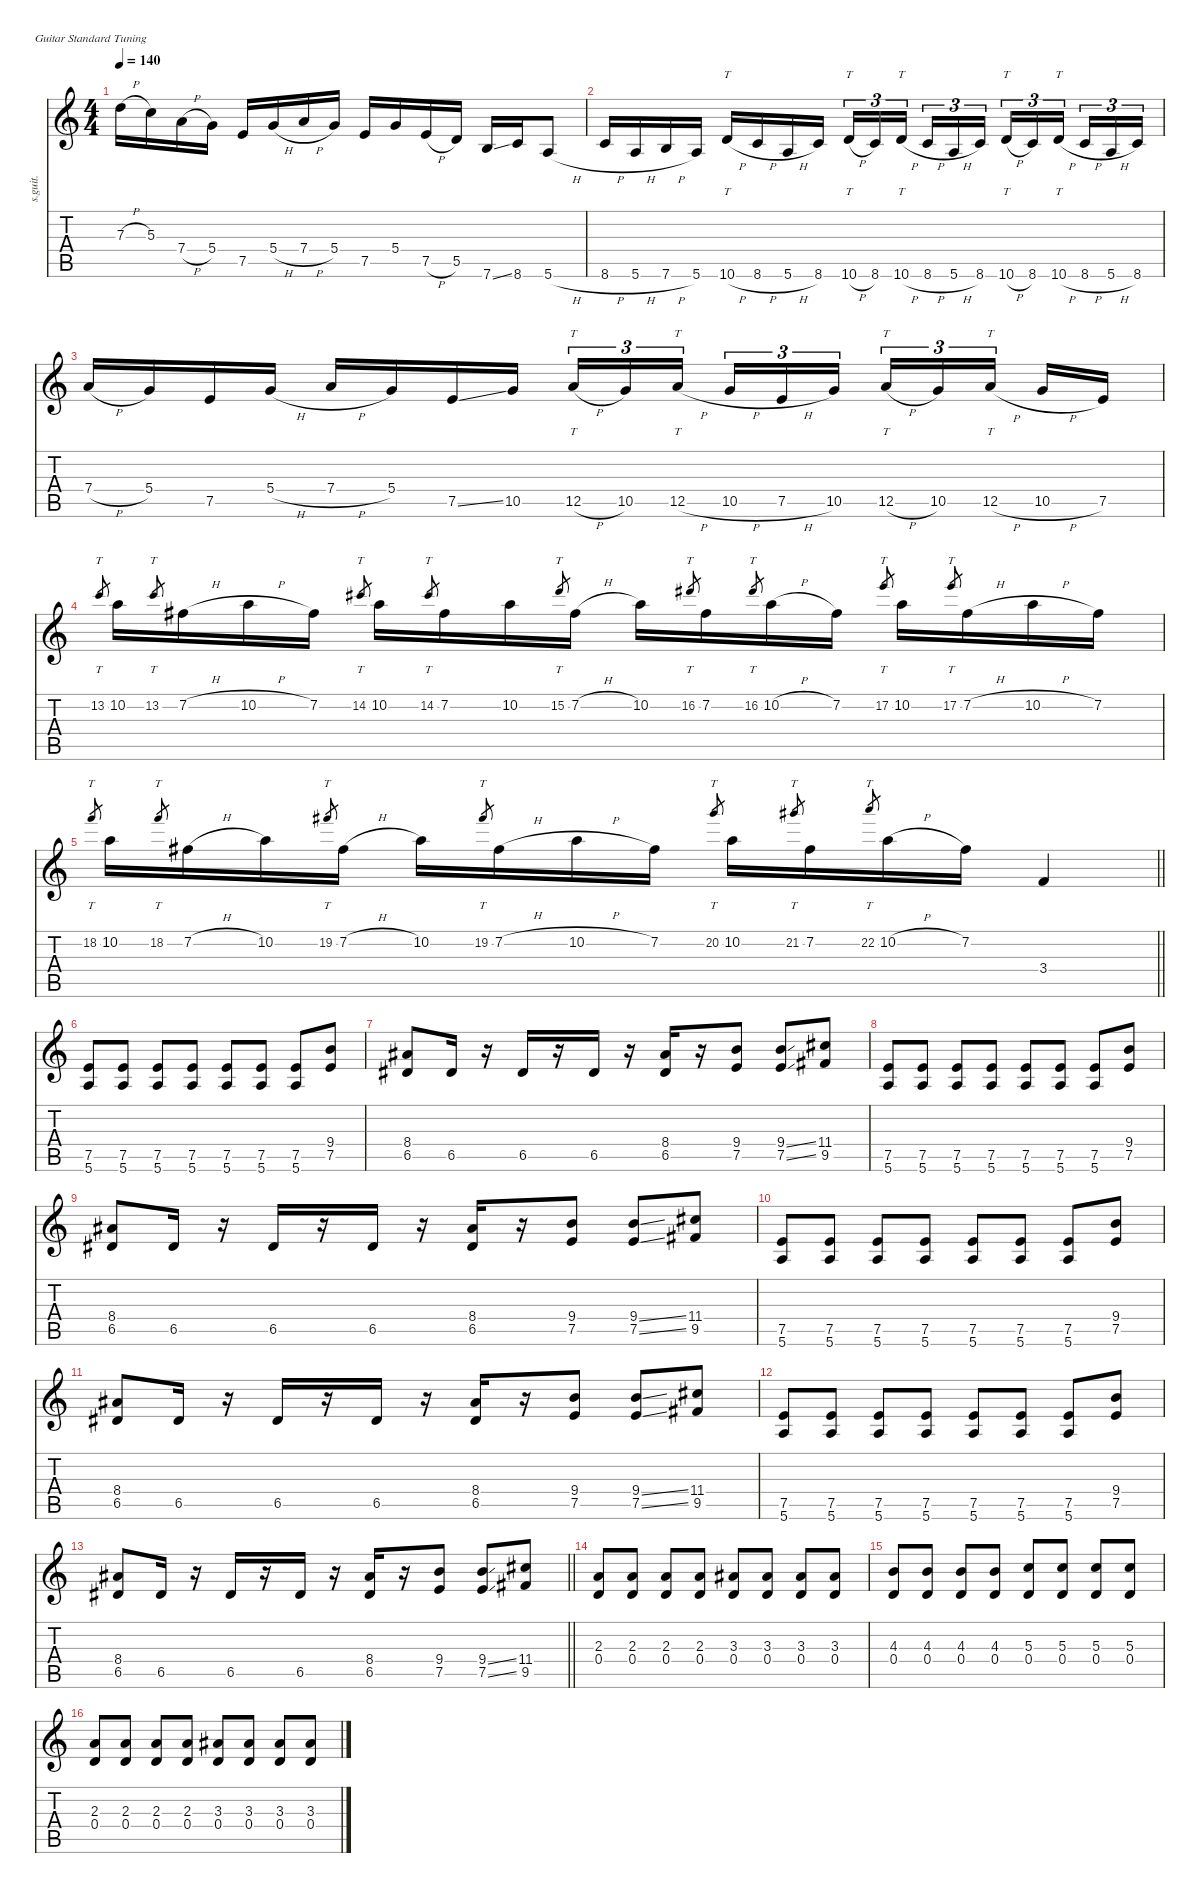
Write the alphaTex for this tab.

\defaultSystemsLayout 4
\hideDynamics
\bracketExtendMode nobrackets
\otherSystemsTrackNameOrientation horizontal
\track ("Gtr. I" "s.guit.") {defaultSystemsLayout 8 mute instrument acousticguitarsteel}
\staff {score tabs}
\tuning (E4 B3 G3 D3 A2 E2)
\ts (4 4)
\tempo 140
\clef g2
\ks aminor
7.3{h}.16{dy f beam Down} 5.3.16{beam Down} 7.4{h}.16{beam Down} 5.4.16{beam Down} 7.5.16{beam Up} 5.4{h}.16{beam Up} 7.4{h}.16{beam Up} 5.4.16{beam Up} 7.5.16{beam Up} 5.4.16{beam Up} 7.5{h}.16{beam Up} 5.5.16{beam Up} 7.6{ss}.16{beam Up} 8.6.16{beam Up} 5.6{h}.8{beam Up} |
8.6{h}.16{beam Up} 5.6{h}.16{beam Up} 7.6{h}.16{beam Up} 5.6.16{beam Up} 10.6{h}.16{tt beam Up} 8.6{h}.16{beam Up} 5.6{h}.16{beam Up} 8.6.16{beam Up} 10.6{h}.16{tt tu (3 2) beam Up} 8.6.16{tu (3 2) beam Up} 10.6{h}.16{tt tu (3 2) beam Up} 8.6{h}.16{tu (3 2) beam Up} 5.6{h}.16{tu (3 2) beam Up} 8.6.16{tu (3 2) beam Up} 10.6{h}.16{tt tu (3 2) beam Up} 8.6.16{tu (3 2) beam Up} 10.6{h}.16{tt tu (3 2) beam Up} 8.6{h}.16{tu (3 2) beam Up} 5.6{h}.16{tu (3 2) beam Up} 8.6.16{tu (3 2) beam Up} |
7.4{h}.16{beam Up} 5.4.16{beam Up} 7.5.16{beam Up} 5.4{h}.16{beam Up} 7.4{h}.16{beam Up} 5.4.16{beam Up} 7.5{ss}.16{beam Up} 10.5.16{beam Up} 12.5{h}.16{tt tu (3 2) beam Up} 10.5.16{tu (3 2) beam Up} 12.5{h}.16{tt tu (3 2) beam Up} 10.5{h}.16{tu (3 2) beam Up} 7.5{h}.16{tu (3 2) beam Up} 10.5.16{tu (3 2) beam Up} 12.5{h}.16{tt tu (3 2) beam Up} 10.5.16{tu (3 2) beam Up} 12.5{h}.16{tt tu (3 2) beam Up} 10.5{h}.16{beam Up} 7.5.16{beam Up} |
13.2.8{tt gr dy mf beam Up} 10.2.16{dy f beam Down} 13.2.8{tt gr dy mf beam Up} 7.2{h acc #}.16{dy f beam Down} 10.2{h}.16{beam Down} 7.2{acc #}.16{beam Down} 14.2{acc #}.8{tt gr dy mf beam Up} 10.2.16{dy f beam Down} 14.2{acc #}.8{tt gr dy mf beam Up} 7.2{acc #}.16{dy f beam Down} 10.2.16{beam Down} 15.2.8{tt gr dy mf beam Up} 7.2{h acc #}.16{dy f beam Down} 10.2.16{beam Down} 16.2{acc #}.8{tt gr dy mf beam Up} 7.2{acc #}.16{dy f beam Down} 16.2{acc #}.8{tt gr dy mf beam Up} 10.2{h}.16{dy f beam Down} 7.2{acc #}.16{beam Down} 17.2.8{tt gr dy mf beam Up} 10.2.16{dy f beam Down} 17.2.8{tt gr dy mf beam Up} 7.2{h acc #}.16{dy f beam Down} 10.2{h}.16{beam Down} 7.2{acc #}.16{beam Down} |
\barLineRight lightlight
18.2.8{tt gr dy mf beam Up} 10.2.16{dy f beam Down} 18.2.8{tt gr dy mf beam Up} 7.2{h acc #}.16{dy f beam Down} 10.2.16{beam Down} 19.2{acc #}.8{tt gr dy mf beam Up} 7.2{h acc #}.16{dy f beam Down} 10.2.16{beam Down} 19.2{acc #}.8{tt gr dy mf beam Up} 7.2{h acc #}.16{dy f beam Down} 10.2{h}.16{beam Down} 7.2{acc #}.16{beam Down} 20.2.8{tt gr dy mf beam Up} 10.2.16{dy f beam Down} 21.2{acc #}.8{tt gr dy mf beam Up} 7.2{acc #}.16{dy f beam Down} 22.2.8{tt gr dy mf beam Up} 10.2{h}.16{dy f beam Down} 7.2{acc #}.16{beam Down} 3.4.4{beam Up} |
(7.5 5.6).8{beam Up} (7.5 5.6).8{beam Up} (7.5 5.6).8{beam Up} (7.5 5.6).8{beam Up} (7.5 5.6).8{beam Up} (7.5 5.6).8{beam Up} (7.5 5.6).8{beam Up} (9.4 7.5).8{beam Up} |
(8.4{acc #} 6.5{acc #}).8{beam Up} 6.5{acc #}.16{beam Up} r.16{beam Up} 6.5{acc #}.16{beam Up} r.16{beam Up} 6.5{acc #}.16{beam Up} r.16{beam Up} (8.4{acc #} 6.5{acc #}).16{beam Up} r.16{beam Up} (9.4 7.5).8{beam Up} (9.4{ss} 7.5{ss}).8{beam Up} (11.4{acc #} 9.5{acc #}).8{beam Up} |
(7.5 5.6).8{beam Up} (7.5 5.6).8{beam Up} (7.5 5.6).8{beam Up} (7.5 5.6).8{beam Up} (7.5 5.6).8{beam Up} (7.5 5.6).8{beam Up} (7.5 5.6).8{beam Up} (9.4 7.5).8{beam Up} |
(8.4{acc #} 6.5{acc #}).8{beam Up} 6.5{acc #}.16{beam Up} r.16{beam Up} 6.5{acc #}.16{beam Up} r.16{beam Up} 6.5{acc #}.16{beam Up} r.16{beam Up} (8.4{acc #} 6.5{acc #}).16{beam Up} r.16{beam Up} (9.4 7.5).8{beam Up} (9.4{ss} 7.5{ss}).8{beam Up} (11.4{acc #} 9.5{acc #}).8{beam Up} |
(7.5 5.6).8{beam Up} (7.5 5.6).8{beam Up} (7.5 5.6).8{beam Up} (7.5 5.6).8{beam Up} (7.5 5.6).8{beam Up} (7.5 5.6).8{beam Up} (7.5 5.6).8{beam Up} (9.4 7.5).8{beam Up} |
(8.4{acc #} 6.5{acc #}).8{beam Up} 6.5{acc #}.16{beam Up} r.16{beam Up} 6.5{acc #}.16{beam Up} r.16{beam Up} 6.5{acc #}.16{beam Up} r.16{beam Up} (8.4{acc #} 6.5{acc #}).16{beam Up} r.16{beam Up} (9.4 7.5).8{beam Up} (9.4{ss} 7.5{ss}).8{beam Up} (11.4{acc #} 9.5{acc #}).8{beam Up} |
(7.5 5.6).8{beam Up} (7.5 5.6).8{beam Up} (7.5 5.6).8{beam Up} (7.5 5.6).8{beam Up} (7.5 5.6).8{beam Up} (7.5 5.6).8{beam Up} (7.5 5.6).8{beam Up} (9.4 7.5).8{beam Up} |
\barLineRight lightlight
(8.4{acc #} 6.5{acc #}).8{beam Up} 6.5{acc #}.16{beam Up} r.16{beam Up} 6.5{acc #}.16{beam Up} r.16{beam Up} 6.5{acc #}.16{beam Up} r.16{beam Up} (8.4{acc #} 6.5{acc #}).16{beam Up} r.16{beam Up} (9.4 7.5).8{beam Up} (9.4{ss} 7.5{ss}).8{beam Up} (11.4{acc #} 9.5{acc #}).8{beam Up} |
(2.3 0.4).8{beam Up} (2.3 0.4).8{beam Up} (2.3 0.4).8{beam Up} (2.3 0.4).8{beam Up} (3.3{acc #} 0.4).8{beam Up} (3.3{acc #} 0.4).8{beam Up} (3.3{acc #} 0.4).8{beam Up} (3.3{acc #} 0.4).8{beam Up} |
(4.3 0.4).8{beam Up} (4.3 0.4).8{beam Up} (4.3 0.4).8{beam Up} (4.3 0.4).8{beam Up} (5.3 0.4).8{beam Up} (5.3 0.4).8{beam Up} (5.3 0.4).8{beam Up} (5.3 0.4).8{beam Up} |
(2.3 0.4).8{beam Up} (2.3 0.4).8{beam Up} (2.3 0.4).8{beam Up} (2.3 0.4).8{beam Up} (3.3{acc #} 0.4).8{beam Up} (3.3{acc #} 0.4).8{beam Up} (3.3{acc #} 0.4).8{beam Up} (3.3{acc #} 0.4).8{beam Up}
